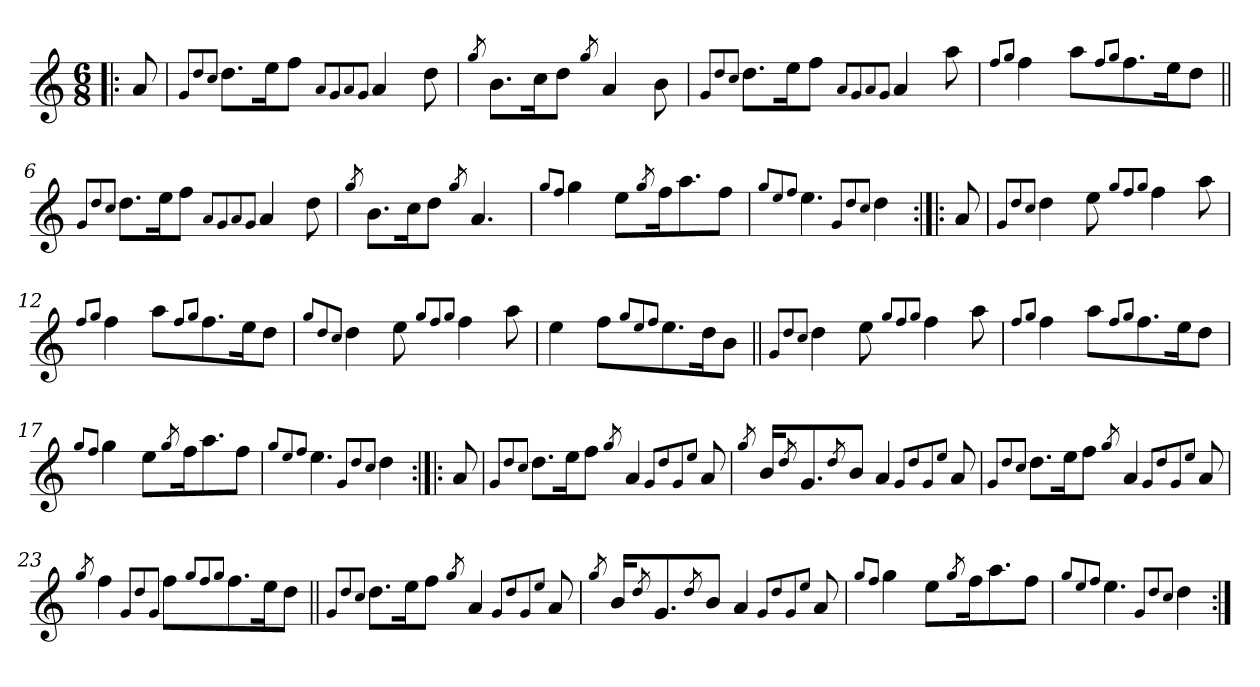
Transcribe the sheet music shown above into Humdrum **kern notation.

**kern
*part1
*staff1
*clefG2
*k[]
*M6/8
*MM40
=1!|:
8a/
=2
8qg/L
8qdd/
8qcc/J
8.dd\L
16ee\K
8ff\J
8qa/L
8qg/
8qa/
8qg/J
4a/
8dd\
=3
8qgg/
8.b\L
16cc\K
8dd\J
8qgg/
4a/
8b\
=4
8qg/L
8qdd/
8qcc/J
8.dd\L
16ee\K
8ff\J
8qa/L
8qg/
8qa/
8qg/J
4a/
8aa\
=5
8qff/L
8qgg/J
4ff\
8aa\L
8qff/L
8qgg/J
8.ff\
16ee\K
8dd\J
!!LO:LB:g=z
=6||
8qg/L
8qdd/
8qcc/J
8.dd\L
16ee\K
8ff\J
8qa/L
8qg/
8qa/
8qg/J
4a/
8dd\
=7
8qgg/
8.b\L
16cc\K
8dd\J
8qgg/
4.a/
=8
8qgg/L
8qff/J
4gg\
8ee\L
8qgg/
16ff\K
8.aa\
8ff\J
=9
8qgg/L
8qee/
8qff/J
4.ee\
8qg/L
8qdd/
8qcc/J
4dd\
=10:|!|:
8a/
=11
8qg/L
8qdd/
8qcc/J
4dd\
8ee\
8qgg/L
8qff/
8qgg/J
4ff\
8aa\
!!LO:LB:g=z
=12
8qff/L
8qgg/J
4ff\
8aa\L
8qff/L
8qgg/J
8.ff\
16ee\K
8dd\J
=13
8qgg/L
8qdd/
8qcc/J
4dd\
8ee\
8qgg/L
8qff/
8qgg/J
4ff\
8aa\
=14
4ee\
8ff\L
8qgg/L
8qee/
8qff/J
8.ee\
16dd\K
8b\J
=15||
8qg/L
8qdd/
8qcc/J
4dd\
8ee\
8qgg/L
8qff/
8qgg/J
4ff\
8aa\
=16
8qff/L
8qgg/J
4ff\
8aa\L
8qff/L
8qgg/J
8.ff\
16ee\K
8dd\J
=17
8qgg/L
8qff/J
4gg\
8ee\L
8qgg/
16ff\K
8.aa\
8ff\J
!!LO:LB:g=z
=18
8qgg/L
8qee/
8qff/J
4.ee\
8qg/L
8qdd/
8qcc/J
4dd\
=19:|!|:
8a/
=20
8qg/L
8qdd/
8qcc/J
8.dd\L
16ee\K
8ff\J
8qgg/
4a/
8qg/L
8qdd/
8qg/
8qee/J
8a/
=21
8qgg/
16b/KL
8qdd/
8.g/
8qdd/
8b/J
4a/
8qg/L
8qdd/
8qg/
8qee/J
8a/
=22
8qg/L
8qdd/
8qcc/J
8.dd\L
16ee\K
8ff\J
8qgg/
4a/
8qg/L
8qdd/
8qg/
8qee/J
8a/
!!LO:LB:g=z
=23
8qgg/
4ff\
8qg/L
8qdd/
8qg/J
8ff\L
8qgg/L
8qff/
8qgg/J
8.ff\
16ee\K
8dd\J
=24||
8qg/L
8qdd/
8qcc/J
8.dd\L
16ee\K
8ff\J
8qgg/
4a/
8qg/L
8qdd/
8qg/
8qee/J
8a/
=25
8qgg/
16b/KL
8qdd/
8.g/
8qdd/
8b/J
4a/
8qg/L
8qdd/
8qg/
8qee/J
8a/
=26
8qgg/L
8qff/J
4gg\
8ee\L
8qgg/
16ff\K
8.aa\
8ff\J
!!LO:LB:g=z
=27
8qgg/L
8qee/
8qff/J
4.ee\
8qg/L
8qdd/
8qcc/J
4dd\
=:|!
*-
